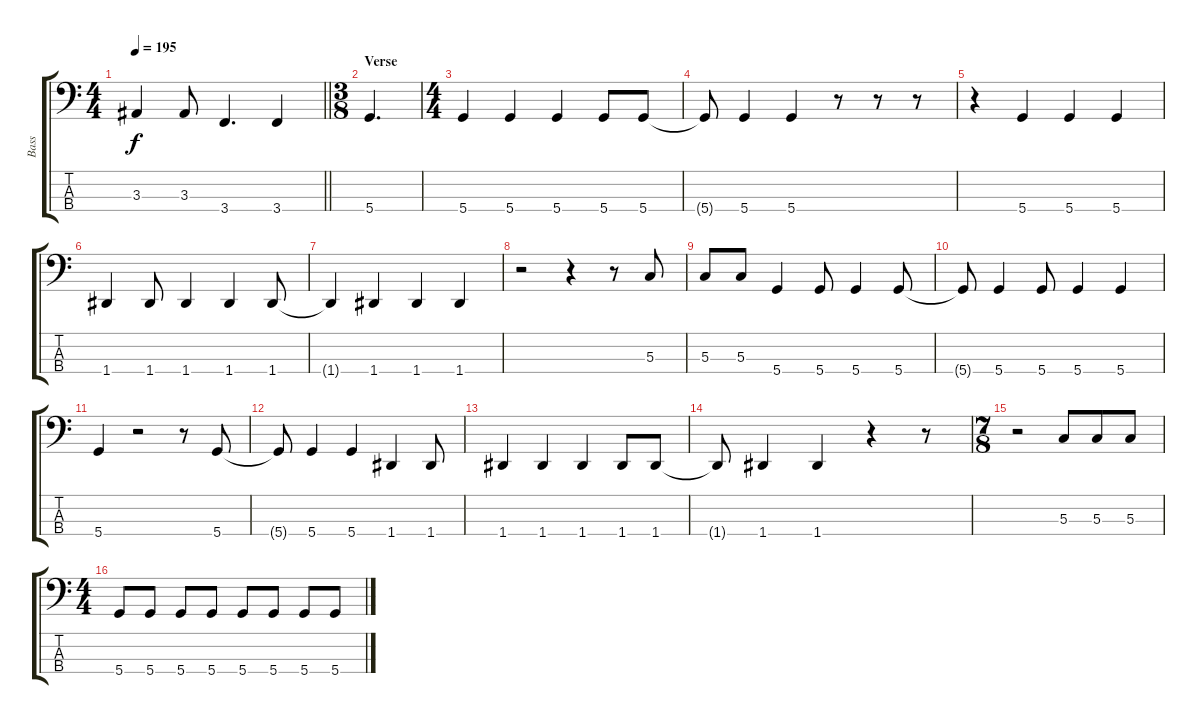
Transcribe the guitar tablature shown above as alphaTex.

\track ("Bass" "Bass") {instrument electricbasspick}
\staff {score tabs}
\tuning (F2 C2 G1 D1) {hide}
\ts (4 4)
\tempo 195
\clef f4
\barLineRight lightlight
\ks c
3.3.4{dy f} 3.3.8 3.4.4{d} 3.4.4 |
\ts (3 8)
\section ("" "Verse")
5.4.4{d} |
\ts (4 4)
5.4.4 5.4.4 5.4.4 5.4.8 5.4.8 |
5.4{t}.8 5.4.4 5.4.4 r.8 r.8 r.8 |
r.4 5.4.4 5.4.4 5.4.4 |
1.4.4 1.4.8 1.4.4 1.4.4 1.4.8 |
1.4{t}.4 1.4.4 1.4.4 1.4.4 |
r.2 r.4 r.8 5.3.8 |
5.3.8 5.3.8 5.4.4 5.4.8 5.4.4 5.4.8 |
5.4{t}.8 5.4.4 5.4.8 5.4.4 5.4.4 |
5.4.4 r.2 r.8 5.4.8 |
5.4{t}.8 5.4.4 5.4.4 1.4.4 1.4.8 |
1.4.4 1.4.4 1.4.4 1.4.8 1.4.8 |
1.4{t}.8 1.4.4 1.4.4 r.4 r.8 |
\ts (7 8)
r.2 5.3.8 5.3.8 5.3.8 |
\ts (4 4)
5.4.8 5.4.8 5.4.8 5.4.8 5.4.8 5.4.8 5.4.8 5.4.8
